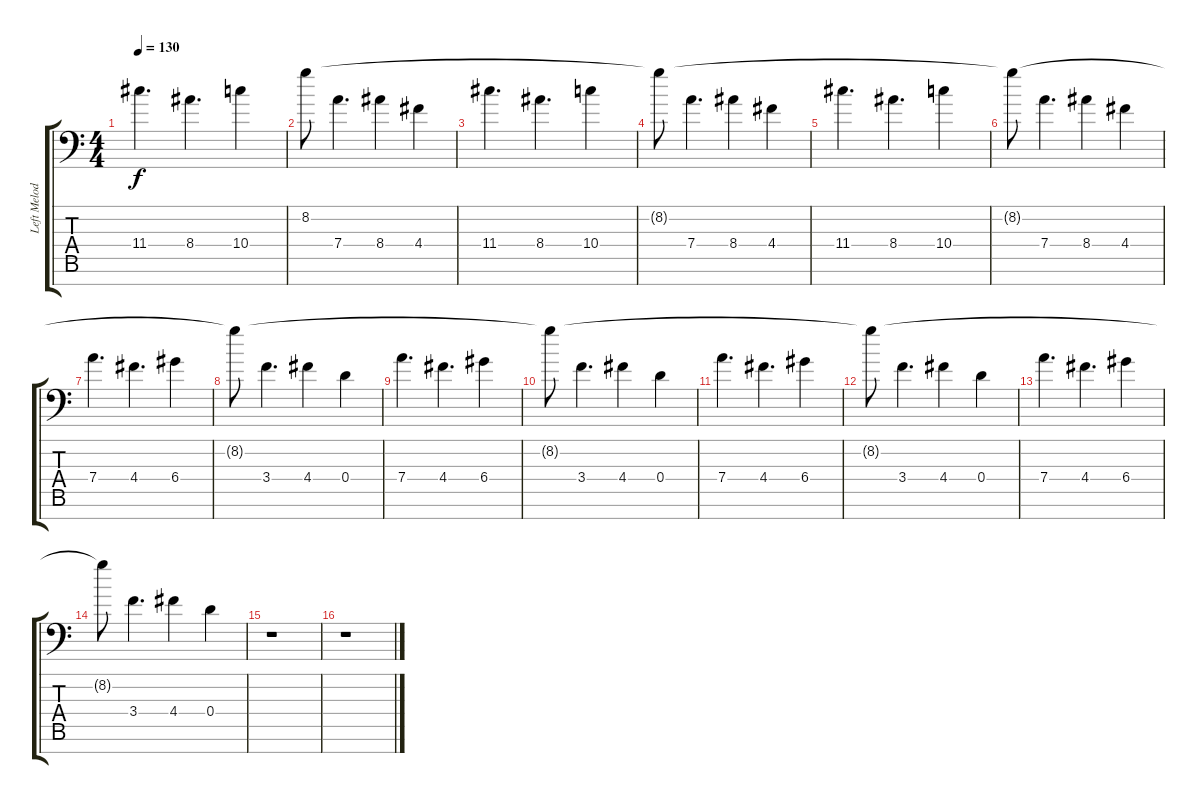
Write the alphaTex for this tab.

\track ("Left Melody B4 Sweeps " "Left Melod") {instrument distortionguitar}
\staff {score tabs}
\tuning (E4 B3 Gb3 D3 A2 E2 A1) {hide}
\ts (4 4)
\tempo 130
\clef f4
\ks c
11.4.4{d dy f} 8.4.4{d} 10.4.4 |
8.2{t}.8 7.4.4{d} 8.4.4 4.4.4 |
11.4.4{d} 8.4.4{d} 10.4.4 |
8.2{t}.8 7.4.4{d} 8.4.4 4.4.4 |
11.4.4{d} 8.4.4{d} 10.4.4 |
8.2{t}.8 7.4.4{d} 8.4.4 4.4.4 |
7.4.4{d} 4.4.4{d} 6.4.4 |
8.2{t}.8 3.4.4{d} 4.4.4 0.4.4 |
7.4.4{d} 4.4.4{d} 6.4.4 |
8.2{t}.8 3.4.4{d} 4.4.4 0.4.4 |
7.4.4{d} 4.4.4{d} 6.4.4 |
8.2{t}.8 3.4.4{d} 4.4.4 0.4.4 |
7.4.4{d} 4.4.4{d} 6.4.4 |
8.2{t}.8 3.4.4{d} 4.4.4 0.4.4 |
r.1 |
r.1
